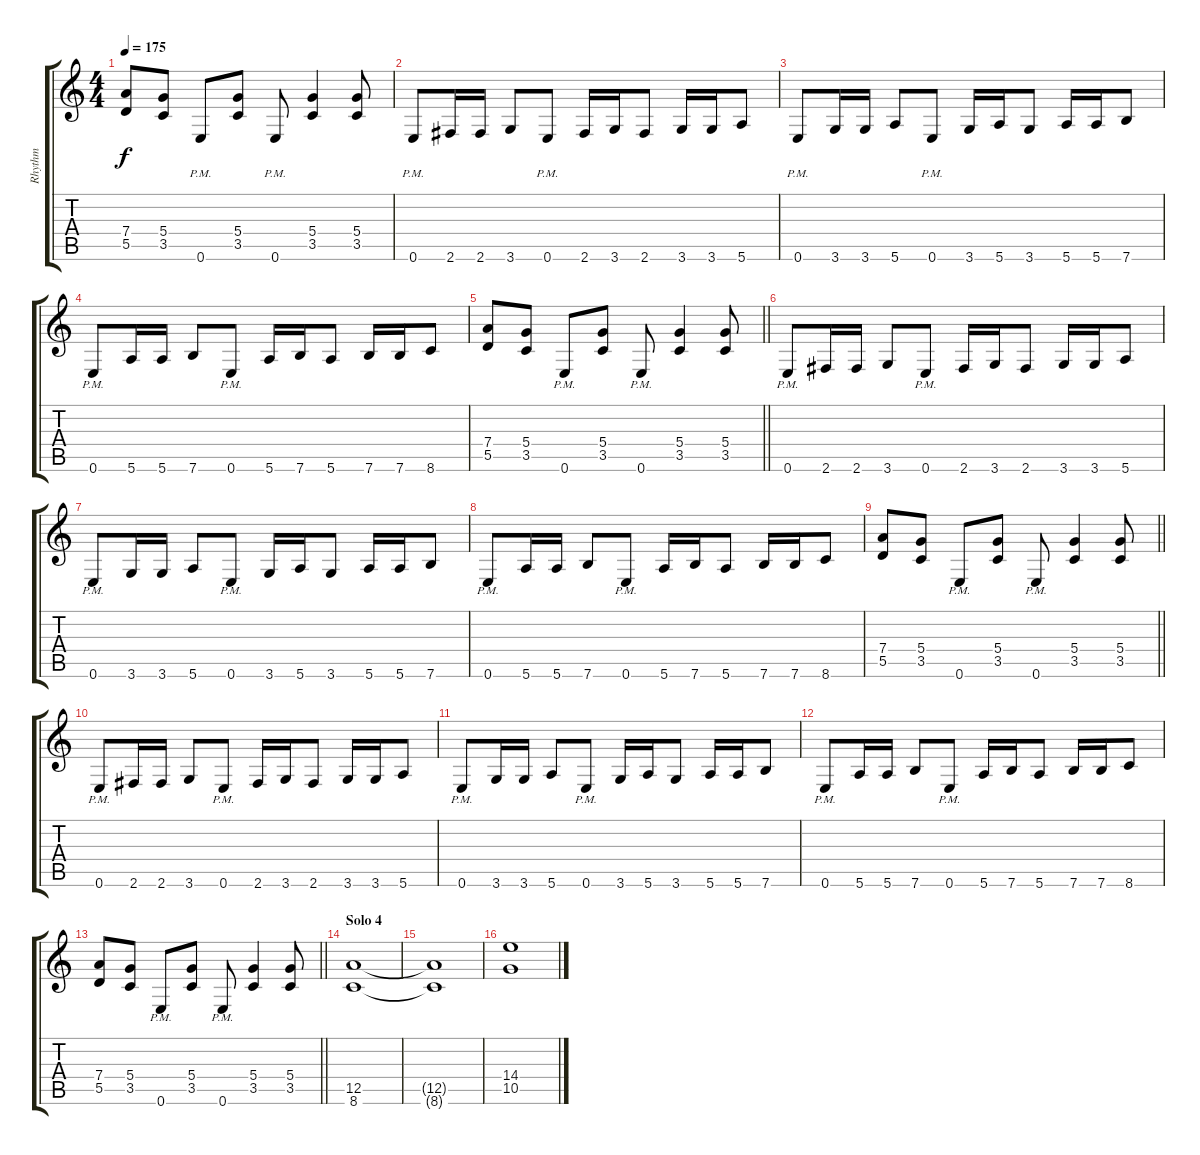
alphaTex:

\track ("Rhythm" "Rhythm") {instrument distortionguitar}
\staff {score tabs}
\tuning (E4 B3 G3 D3 A2 E2) {hide}
\ts (4 4)
\tempo 175
\clef g2
\ks c
(7.4 5.5).8{dy f} (5.4 3.5).8 0.6{pm}.8 (5.4 3.5).8 0.6{pm}.8 (5.4 3.5).4 (5.4 3.5).8 |
0.6{pm}.8 2.6.16 2.6.16 3.6.8 0.6{pm}.8 2.6.16 3.6.16 2.6.8 3.6.16 3.6.16 5.6.8 |
0.6{pm}.8 3.6.16 3.6.16 5.6.8 0.6{pm}.8 3.6.16 5.6.16 3.6.8 5.6.16 5.6.16 7.6.8 |
0.6{pm}.8 5.6.16 5.6.16 7.6.8 0.6{pm}.8 5.6.16 7.6.16 5.6.8 7.6.16 7.6.16 8.6.8 |
\barLineRight lightlight
(7.4 5.5).8 (5.4 3.5).8 0.6{pm}.8 (5.4 3.5).8 0.6{pm}.8 (5.4 3.5).4 (5.4 3.5).8 |
\section ("" "")
0.6{pm}.8 2.6.16 2.6.16 3.6.8 0.6{pm}.8 2.6.16 3.6.16 2.6.8 3.6.16 3.6.16 5.6.8 |
0.6{pm}.8 3.6.16 3.6.16 5.6.8 0.6{pm}.8 3.6.16 5.6.16 3.6.8 5.6.16 5.6.16 7.6.8 |
0.6{pm}.8 5.6.16 5.6.16 7.6.8 0.6{pm}.8 5.6.16 7.6.16 5.6.8 7.6.16 7.6.16 8.6.8 |
\barLineRight lightlight
(7.4 5.5).8 (5.4 3.5).8 0.6{pm}.8 (5.4 3.5).8 0.6{pm}.8 (5.4 3.5).4 (5.4 3.5).8 |
0.6{pm}.8 2.6.16 2.6.16 3.6.8 0.6{pm}.8 2.6.16 3.6.16 2.6.8 3.6.16 3.6.16 5.6.8 |
0.6{pm}.8 3.6.16 3.6.16 5.6.8 0.6{pm}.8 3.6.16 5.6.16 3.6.8 5.6.16 5.6.16 7.6.8 |
0.6{pm}.8 5.6.16 5.6.16 7.6.8 0.6{pm}.8 5.6.16 7.6.16 5.6.8 7.6.16 7.6.16 8.6.8 |
\barLineRight lightlight
(7.4 5.5).8 (5.4 3.5).8 0.6{pm}.8 (5.4 3.5).8 0.6{pm}.8 (5.4 3.5).4 (5.4 3.5).8 |
\section ("" "Solo 4")
(12.5 8.6).1 |
(12.5{t} 8.6{t}).1 |
(14.4 10.5).1
